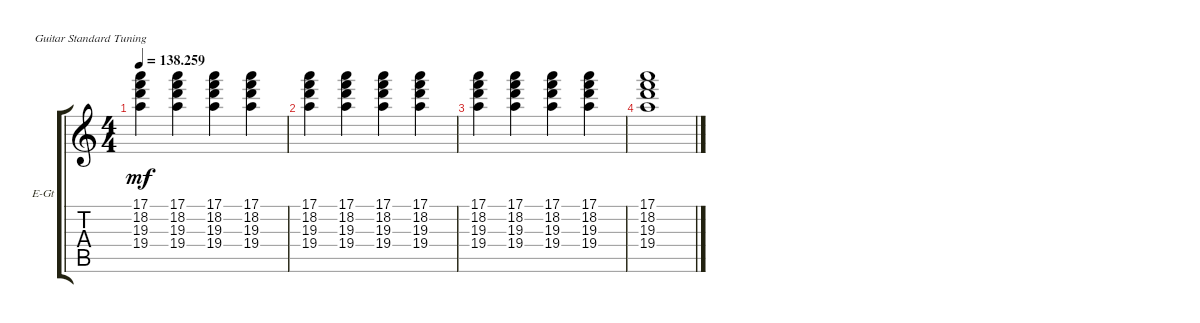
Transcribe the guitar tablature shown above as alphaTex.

\bracketExtendMode groupsimilarinstruments
\firstSystemTrackNameOrientation horizontal
\otherSystemsTrackNameOrientation horizontal
\track ("Joey Santiago" "E-Gt") {instrument overdrivenguitar}
\staff {score tabs}
\tuning (E4 B3 G3 D3 A2 E2)
\ts (4 4)
\tempo
138.259
\accidentals auto
\clef g2
\ottava regular
\simile none
\scale
0.333333
\ks c
(19.3 17.1 18.2 19.4).4{dy mf} (19.3 17.1 18.2 19.4).4 (19.3 17.1 18.2 19.4).4 (19.3 17.1 18.2 19.4).4 |
\scale
0.333333 (19.3 17.1 18.2 19.4).4 (19.3 17.1 18.2 19.4).4 (19.3 17.1 18.2 19.4).4 (19.3 17.1 18.2 19.4).4 |
(19.3 17.1 18.2 19.4).4 (19.3 17.1 18.2 19.4).4 (19.3 17.1 18.2 19.4).4 (19.3 17.1 18.2 19.4).4 |
(19.3 17.1 18.2 19.4).1
